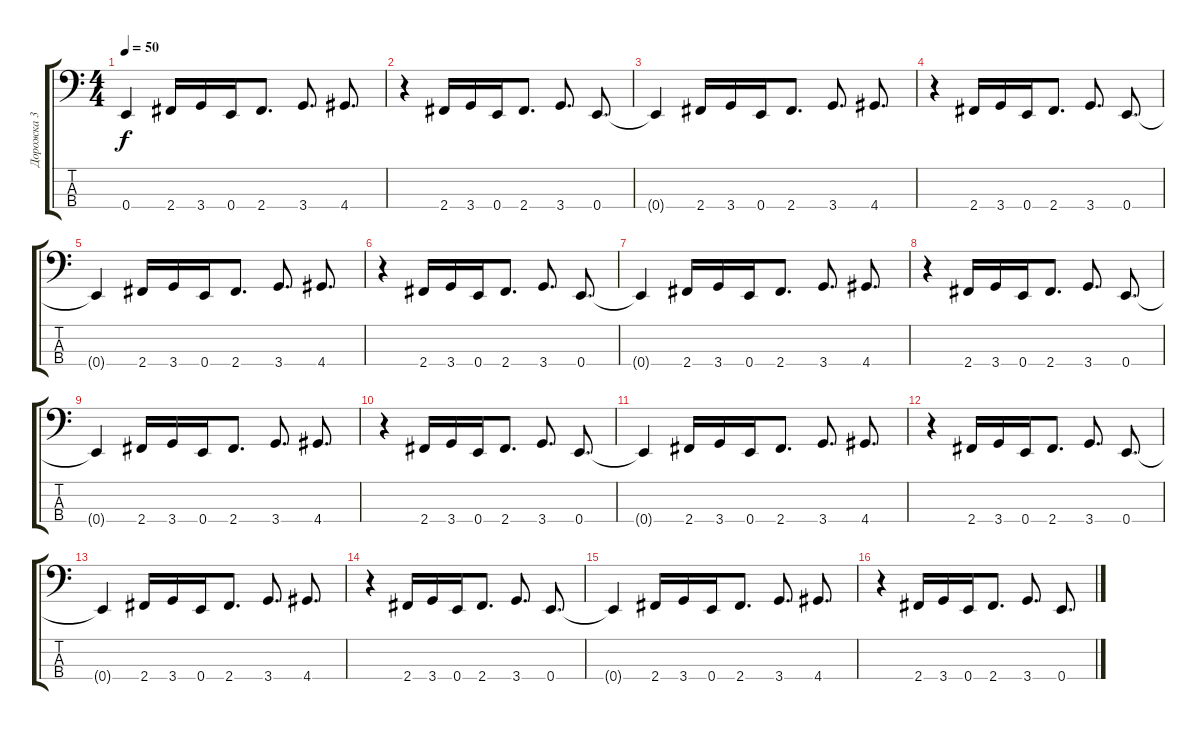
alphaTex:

\track ("Дорожка 3" "Дорожка 3") {instrument electricbassfinger}
\staff {score tabs}
\tuning (G2 D2 A1 E1) {hide}
\ts (4 4)
\tempo 50
\clef f4
\ks c
0.4{t}.4{dy f} 2.4.16 3.4.16 0.4.16 2.4.8{d} 3.4.8{d} 4.4.8{d} |
r.4 2.4.16 3.4.16 0.4.16 2.4.8{d} 3.4.8{d} 0.4.8{d} |
0.4{t}.4 2.4.16 3.4.16 0.4.16 2.4.8{d} 3.4.8{d} 4.4.8{d} |
r.4 2.4.16 3.4.16 0.4.16 2.4.8{d} 3.4.8{d} 0.4.8{d} |
0.4{t}.4 2.4.16 3.4.16 0.4.16 2.4.8{d} 3.4.8{d} 4.4.8{d} |
r.4 2.4.16 3.4.16 0.4.16 2.4.8{d} 3.4.8{d} 0.4.8{d} |
0.4{t}.4 2.4.16 3.4.16 0.4.16 2.4.8{d} 3.4.8{d} 4.4.8{d} |
r.4 2.4.16 3.4.16 0.4.16 2.4.8{d} 3.4.8{d} 0.4.8{d} |
0.4{t}.4 2.4.16 3.4.16 0.4.16 2.4.8{d} 3.4.8{d} 4.4.8{d} |
r.4 2.4.16 3.4.16 0.4.16 2.4.8{d} 3.4.8{d} 0.4.8{d} |
0.4{t}.4 2.4.16 3.4.16 0.4.16 2.4.8{d} 3.4.8{d} 4.4.8{d} |
r.4 2.4.16 3.4.16 0.4.16 2.4.8{d} 3.4.8{d} 0.4.8{d} |
0.4{t}.4 2.4.16 3.4.16 0.4.16 2.4.8{d} 3.4.8{d} 4.4.8{d} |
r.4 2.4.16 3.4.16 0.4.16 2.4.8{d} 3.4.8{d} 0.4.8{d} |
0.4{t}.4 2.4.16 3.4.16 0.4.16 2.4.8{d} 3.4.8{d} 4.4.8{d} |
r.4 2.4.16 3.4.16 0.4.16 2.4.8{d} 3.4.8{d} 0.4.8{d}
